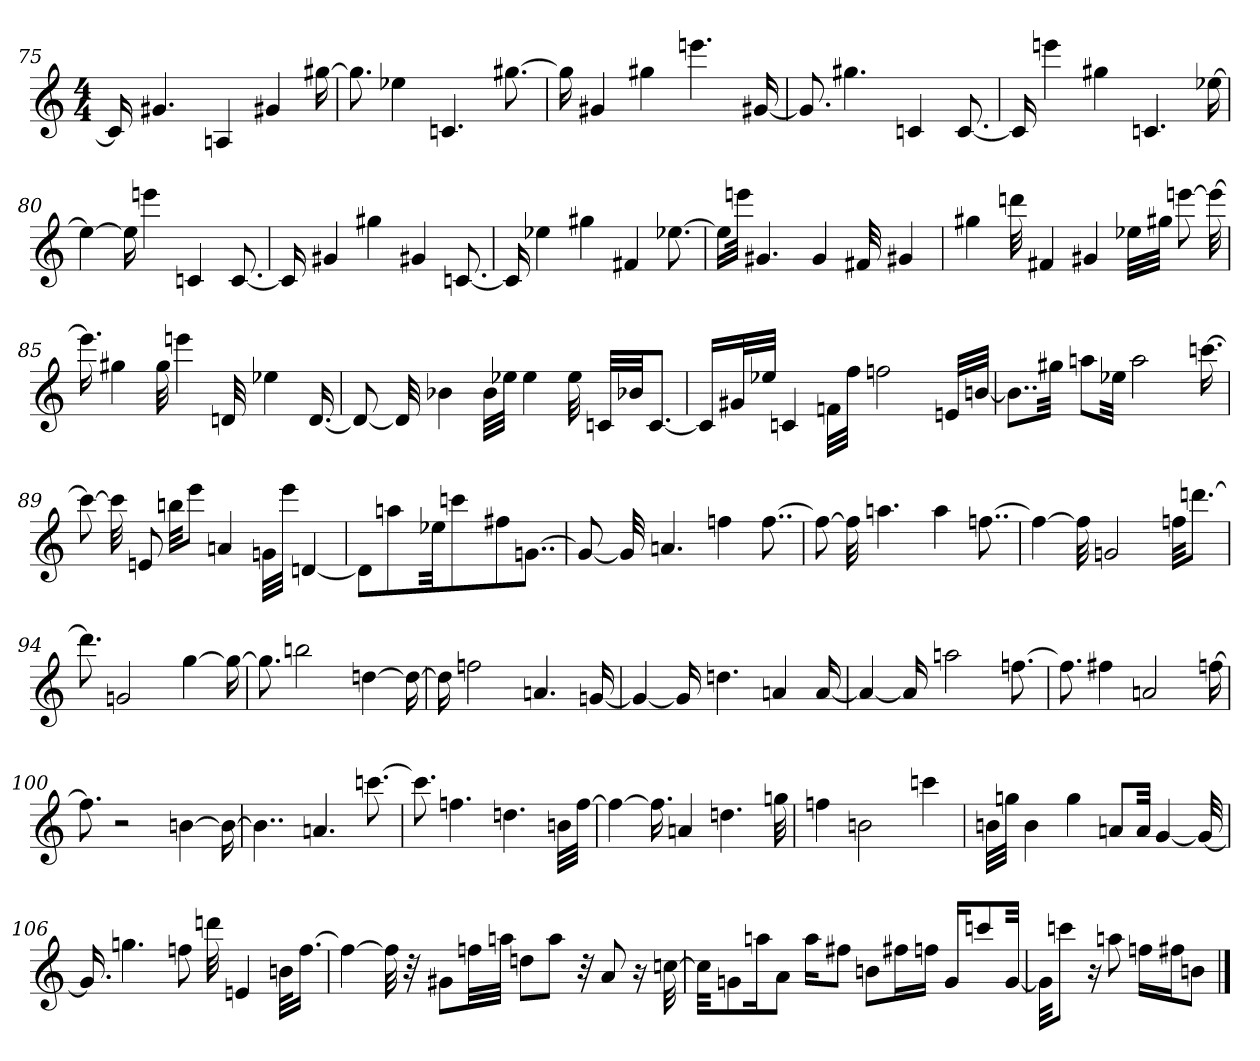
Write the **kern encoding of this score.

**kern
*part1
*staff1
*clefG2
*M4/4
=75
16c]
4.g#X
4An
4g#X
[16gg#X
=76
8.gg#]
4ee-X
4.cn
[8.gg#X
=77
16gg#]
4g#X
4gg#X
4.eeen
[16g#X
=78
8.g#]
4.gg#X
4cn
[8.c
=79
16c]
4eeen
4gg#X
4.cn
[16ee-X
=80
4ee-_
16ee-]
4eeen
4cn
[8.c
=81
16c]
4g#X
4gg#X
4g#X
[8.cn
=82
16c]
4ee-X
4gg#X
4f#X
[8.ee-X
=83
16ee-\LL]
32eeen\JJk
4.g#X
4g#
32f#X
4g#X
=84
4gg#X
32dddn
4f#X
4g#X
32ee-X\LLL
32gg#X\JJJ
[8eeen
32eee_
=85
16.eee]
4gg#X
32gg#
4eeen
32dn
4ee-X
[16.d
=86
8d_
32d]
4b-X
32b-\LLL
32ee-X\JJJ
4ee-
32ee-
32cn/LLL
32b-X/JJ
[8.c/J
=87
16c/LL]
32g#X/L
32ee-X/JJJ
4cn
32fn\LLL
32ff\JJJ
2ffn
32en/LLL
[32bn/JJJ
=88
8..b\L]
32gg#X\Jkk
8aan\L
32ee-X\Jkk
2aa
[16.cccn
=89
8ccc_
32ccc]
8en
32bbn\KKL
8eee\J
4an
32gn\LLL
32eee\JJJ
[4dn
=90
8d]
4aan
32ee-X
4cccn
8ff#X
[8..gnJ
=91
8g_
32g]
4.an
4ffn
[8..ff
=92
8ff_
32ff]
4.aan
4aa
[8..ffn
=93
4ff_
32ff]
2gn
32ffn\KKL
[8.dddn\J
=94
8.ddd]
2gn
[4gg
16gg_
=95
8.gg]
2bbn
[4ddn
16dd_
=96
16dd]
2ffn
4.an
[16gn
=97
4g_
16g]
4.ddn
4an
[16a
=98
4a_
16a]
2aan
[8.ffn
=99
8.ff]
4ff#X
2an
[16ffn
=100
8.ff]
2r
[4bn
16b_
=101
4..b]
4.an
[8.cccn
=102
8.ccc]
4.ffn
4.ddn
32bn\LLL
[32ff\JJJ
=103
4ff_
16.ff]
4an
4.ddn
32ggn
=104
4ffn
2bn
4cccn
=105
32bn\LLL
32ggn\JJJ
4b
4gg
8an/L
32a/Jkk
[4g
32g_
=106
16.g]
4.ggn
8ffn
32dddn
4en
32bn\KLL
[16.ff\JJ
=107
4ff_
32ff]
32r
8g#X\L
32ffn\LL
32aan\JJJ
8ddn\L
8aa\J
32r
8a
16r
[32ccn
=108
32cc\KKL]
8gn\
16aan\K
8a\J
16aa\KL
8ff#X\J
8bn\L
16ff#X\L
16ffn\JJ
16g/KL
8cccn/
[32g/Jkk
=109
32g\KKL]
8cccn\J
16r
8aan
16ffn\LL
16ff#X\J
8bn\J
==
*-
